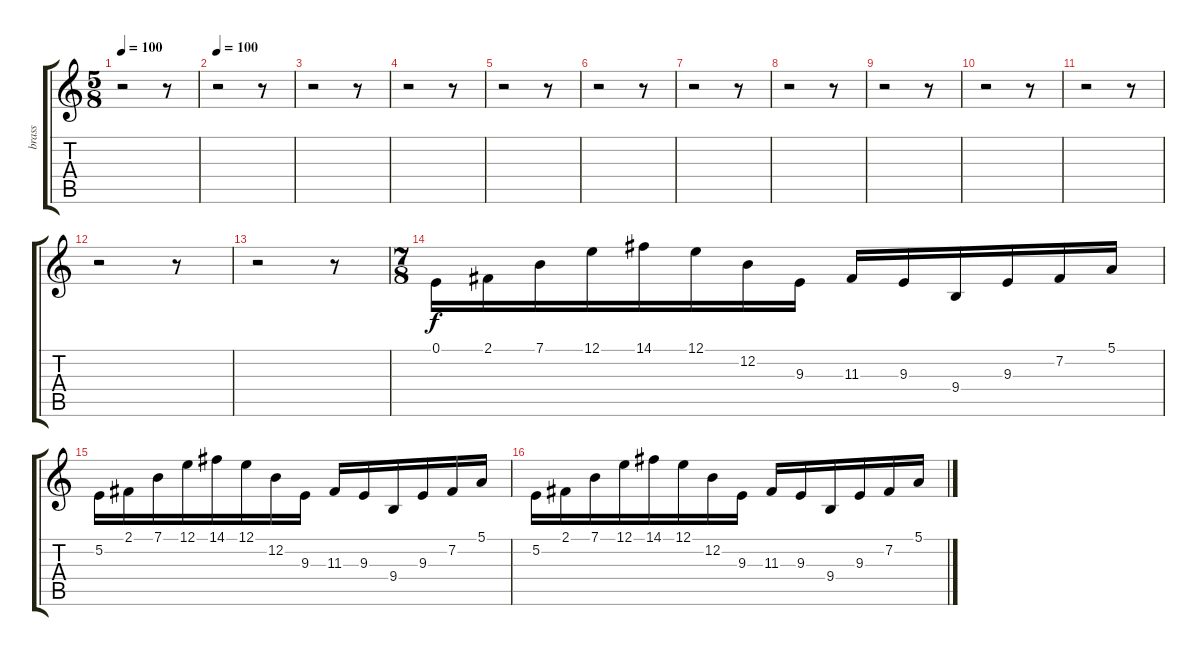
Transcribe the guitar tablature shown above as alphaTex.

\track ("brass" "brass") {instrument synthbrass1}
\staff {score tabs}
\tuning (E4 B3 G3 D3 A2 E2) {hide}
\ts (5 8)
\tempo 100
\clef g2
\ks c
r.2{dy f instrument synthbrass1} r.8 |
\tempo 100
r.2 r.8 |
r.2 r.8 |
r.2 r.8 |
r.2 r.8 |
r.2 r.8 |
r.2 r.8 |
r.2 r.8 |
r.2 r.8 |
r.2 r.8 |
r.2 r.8 |
r.2 r.8 |
r.2 r.8 |
\ts (7 8)
0.1.16 2.1.16 7.1.16 12.1.16 14.1.16 12.1.16 12.2.16 9.3.16 11.3.16 9.3.16 9.4.16 9.3.16 7.2.16 5.1.16 |
5.2.16 2.1.16 7.1.16 12.1.16 14.1.16 12.1.16 12.2.16 9.3.16 11.3.16 9.3.16 9.4.16 9.3.16 7.2.16 5.1.16 |
5.2.16 2.1.16 7.1.16 12.1.16 14.1.16 12.1.16 12.2.16 9.3.16 11.3.16 9.3.16 9.4.16 9.3.16 7.2.16 5.1.16
